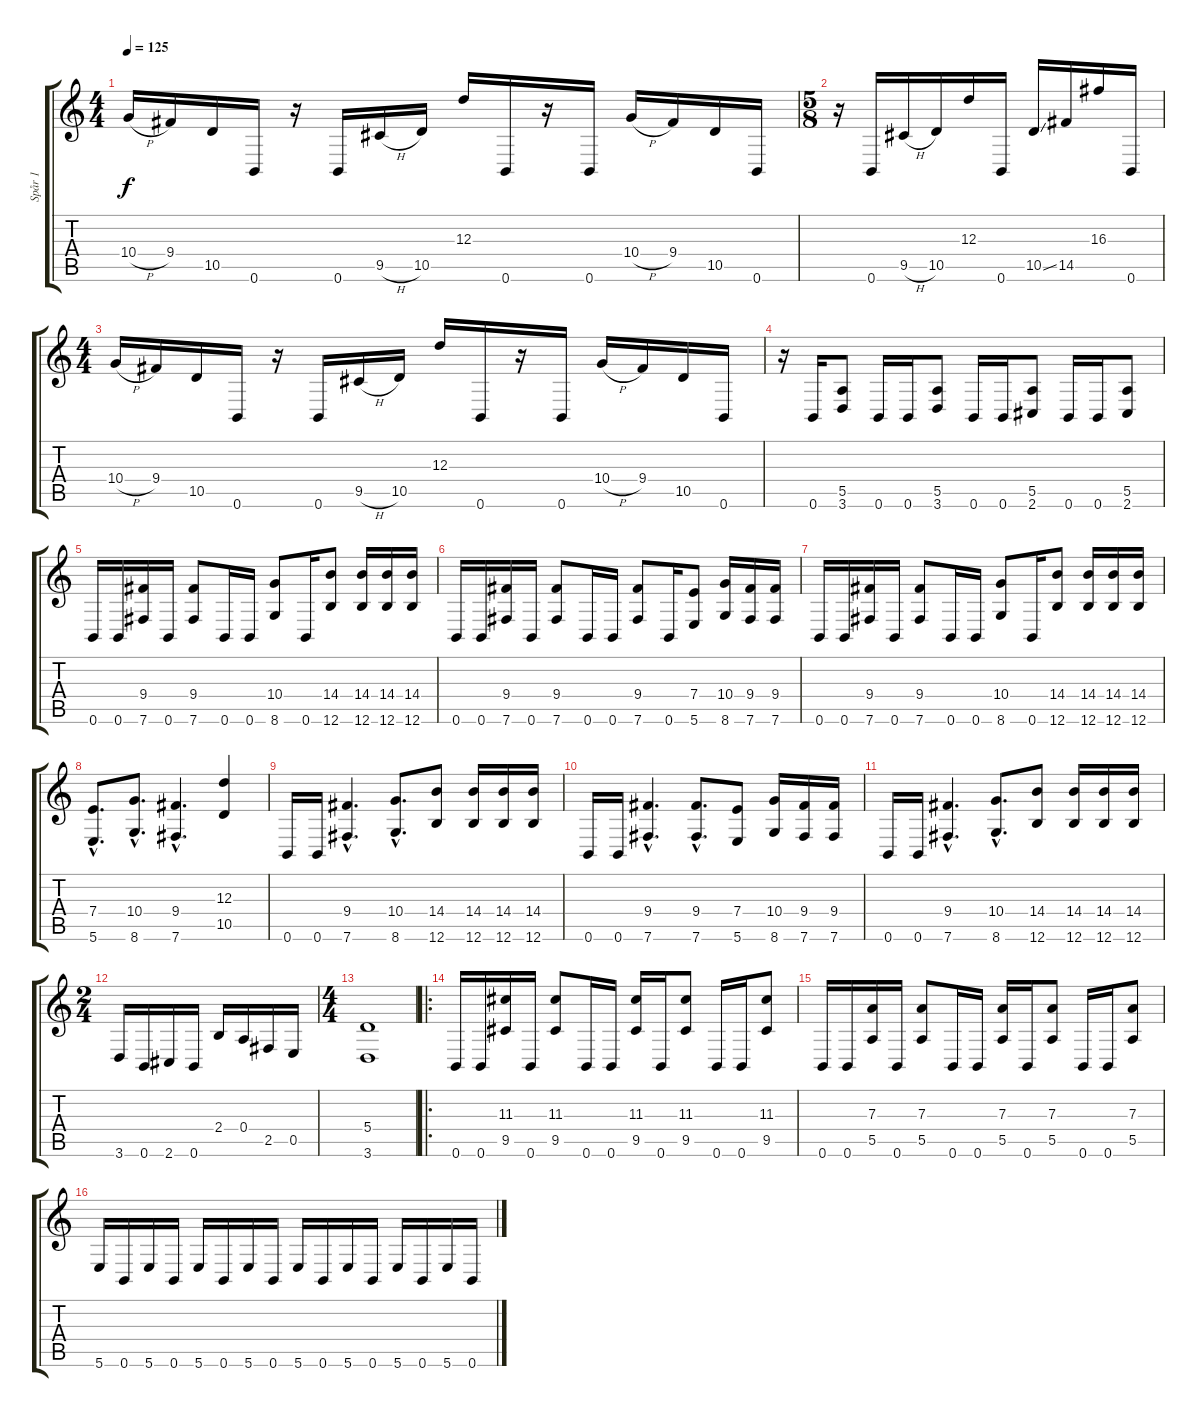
\track ("Spår 1" "Spår 1") {instrument distortionguitar}
\staff {score tabs}
\tuning (B3 Gb3 D3 A2 E2 B1) {hide}
\ts (4 4)
\tempo 125
\clef g2
\ks c
10.4{h}.16{dy f} 9.4.16 10.5.16 0.6.16 r.16 0.6.16 9.5{h}.16 10.5.16 12.3.16 0.6.16 r.16 0.6.16 10.4{h}.16 9.4.16 10.5.16 0.6.16 |
\ts (5 8)
r.16 0.6.16 9.5{h}.16 10.5.16 12.3.16 0.6.16 10.5{ss}.16 14.5.16 16.3.16 0.6.16 |
\ts (4 4)
10.4{h}.16 9.4.16 10.5.16 0.6.16 r.16 0.6.16 9.5{h}.16 10.5.16 12.3.16 0.6.16 r.16 0.6.16 10.4{h}.16 9.4.16 10.5.16 0.6.16 |
r.16 0.6.16 (5.5 3.6).8 0.6.16 0.6.16 (5.5 3.6).8 0.6.16 0.6.16 (5.5 2.6).8 0.6.16 0.6.16 (5.5 2.6).8 |
0.6.16 0.6.16 (9.4 7.6).16 0.6.16 (9.4 7.6).8 0.6.16 0.6.16 (10.4 8.6).8 0.6.16 (14.4 12.6).8 (14.4 12.6).16 (14.4 12.6).16 (14.4 12.6).16 |
0.6.16 0.6.16 (9.4 7.6).16 0.6.16 (9.4 7.6).8 0.6.16 0.6.16 (9.4 7.6).8 0.6.16 (7.4 5.6).8 (10.4 8.6).16 (9.4 7.6).16 (9.4 7.6).16 |
0.6.16 0.6.16 (9.4 7.6).16 0.6.16 (9.4 7.6).8 0.6.16 0.6.16 (10.4 8.6).8 0.6.16 (14.4 12.6).8 (14.4 12.6).16 (14.4 12.6).16 (14.4 12.6).16 |
(7.4{hac} 5.6{hac}).8{d} (10.4{hac} 8.6{hac}).8{d} (9.4{hac} 7.6{hac}).4{d} (12.3 10.5).4 |
0.6.16 0.6.16 (9.4{hac} 7.6{hac}).4{d} (10.4{hac} 8.6{hac}).8{d} (14.4 12.6).8 (14.4 12.6).16 (14.4 12.6).16 (14.4 12.6).16 |
0.6.16 0.6.16 (9.4{hac} 7.6{hac}).4{d} (9.4{hac} 7.6{hac}).8{d} (7.4 5.6).8 (10.4 8.6).16 (9.4 7.6).16 (9.4 7.6).16 |
0.6.16 0.6.16 (9.4{hac} 7.6{hac}).4{d} (10.4{hac} 8.6{hac}).8{d} (14.4 12.6).8 (14.4 12.6).16 (14.4 12.6).16 (14.4 12.6).16 |
\ts (2 4)
3.6.16 0.6.16 2.6.16 0.6.16 2.4.16 0.4.16 2.5.16 0.5.16 |
\ts (4 4)
(5.4 3.6).1 |
\ro
0.6.16 0.6.16 (11.3 9.5).16 0.6.16 (11.3 9.5).8 0.6.16 0.6.16 (11.3 9.5).16 0.6.16 (11.3 9.5).8 0.6.16 0.6.16 (11.3 9.5).8 |
0.6.16 0.6.16 (7.3 5.5).16 0.6.16 (7.3 5.5).8 0.6.16 0.6.16 (7.3 5.5).16 0.6.16 (7.3 5.5).8 0.6.16 0.6.16 (7.3 5.5).8 |
5.6.16 0.6.16 5.6.16 0.6.16 5.6.16 0.6.16 5.6.16 0.6.16 5.6.16 0.6.16 5.6.16 0.6.16 5.6.16 0.6.16 5.6.16 0.6.16
